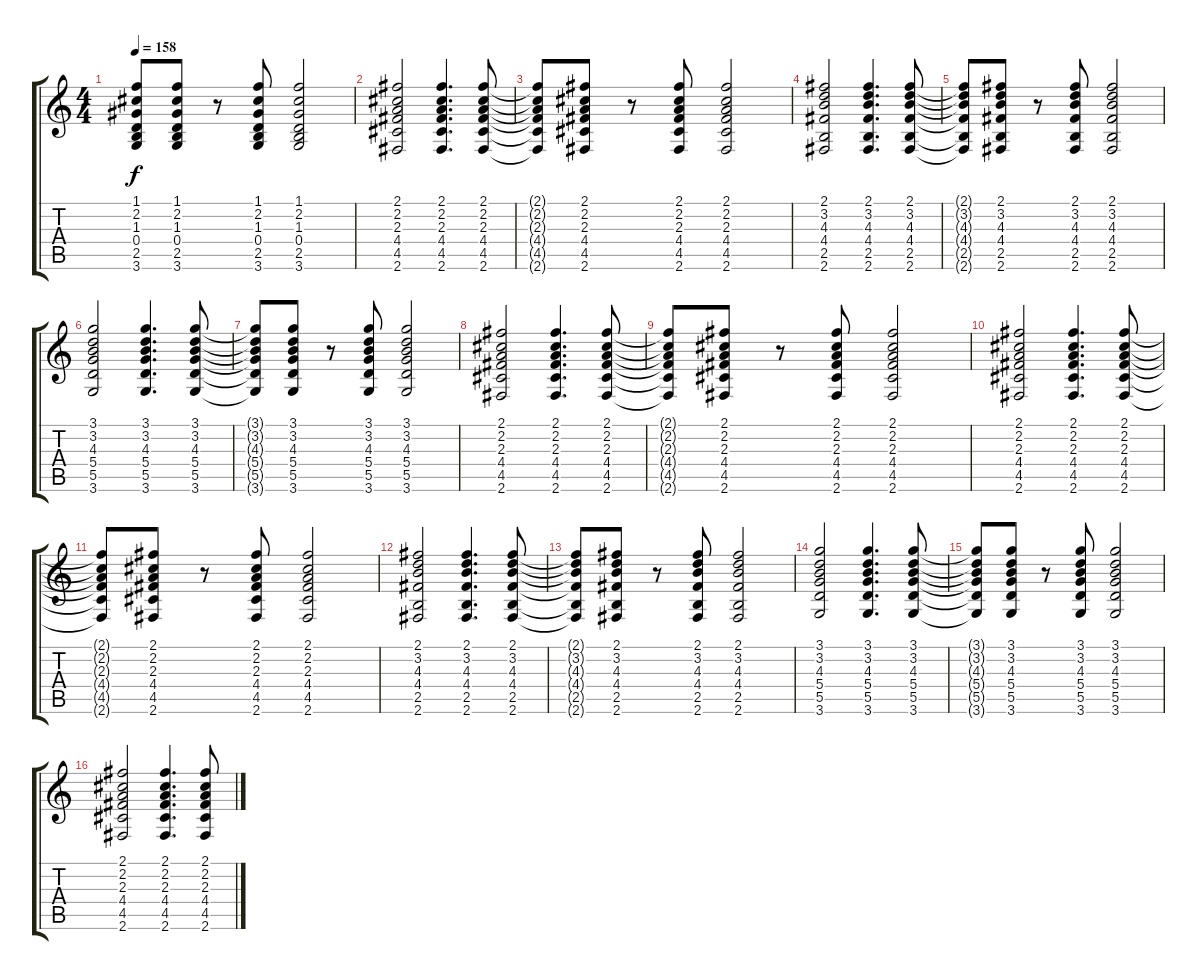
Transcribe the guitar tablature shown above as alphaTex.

\track "" {instrument electricguitarclean}
\staff {score tabs}
\tuning (E4 B3 G3 D3 A2 E2) {hide}
\ts (4 4)
\tempo 158
\clef g2
\ks c
(1.1{t} 2.2{t} 1.3{t} 0.4{t} 2.5{t} 3.6{t}).8{dy f} (1.1 2.2 1.3 0.4 2.5 3.6).8 r.8 (1.1 2.2 1.3 0.4 2.5 3.6).8 (1.1 2.2 1.3 0.4 2.5 3.6).2 |
(2.1 2.2 2.3 4.4 4.5 2.6).2 (2.1 2.2 2.3 4.4 4.5 2.6).4{d} (2.1 2.2 2.3 4.4 4.5 2.6).8 |
(2.1{t} 2.2{t} 2.3{t} 4.4{t} 4.5{t} 2.6{t}).8 (2.1 2.2 2.3 4.4 4.5 2.6).8 r.8 (2.1 2.2 2.3 4.4 4.5 2.6).8 (2.1 2.2 2.3 4.4 4.5 2.6).2 |
(2.1 3.2 4.3 4.4 2.5 2.6).2 (2.1 3.2 4.3 4.4 2.5 2.6).4{d} (2.1 3.2 4.3 4.4 2.5 2.6).8 |
(2.1{t} 3.2{t} 4.3{t} 4.4{t} 2.5{t} 2.6{t}).8 (2.1 3.2 4.3 4.4 2.5 2.6).8 r.8 (2.1 3.2 4.3 4.4 2.5 2.6).8 (2.1 3.2 4.3 4.4 2.5 2.6).2 |
(3.1 3.2 4.3 5.4 5.5 3.6).2 (3.1 3.2 4.3 5.4 5.5 3.6).4{d} (3.1 3.2 4.3 5.4 5.5 3.6).8 |
(3.1{t} 3.2{t} 4.3{t} 5.4{t} 5.5{t} 3.6{t}).8 (3.1 3.2 4.3 5.4 5.5 3.6).8 r.8 (3.1 3.2 4.3 5.4 5.5 3.6).8 (3.1 3.2 4.3 5.4 5.5 3.6).2 |
(2.1 2.2 2.3 4.4 4.5 2.6).2 (2.1 2.2 2.3 4.4 4.5 2.6).4{d} (2.1 2.2 2.3 4.4 4.5 2.6).8 |
(2.1{t} 2.2{t} 2.3{t} 4.4{t} 4.5{t} 2.6{t}).8 (2.1 2.2 2.3 4.4 4.5 2.6).8 r.8 (2.1 2.2 2.3 4.4 4.5 2.6).8 (2.1 2.2 2.3 4.4 4.5 2.6).2 |
(2.1 2.2 2.3 4.4 4.5 2.6).2 (2.1 2.2 2.3 4.4 4.5 2.6).4{d} (2.1 2.2 2.3 4.4 4.5 2.6).8 |
(2.1{t} 2.2{t} 2.3{t} 4.4{t} 4.5{t} 2.6{t}).8 (2.1 2.2 2.3 4.4 4.5 2.6).8 r.8 (2.1 2.2 2.3 4.4 4.5 2.6).8 (2.1 2.2 2.3 4.4 4.5 2.6).2 |
(2.1 3.2 4.3 4.4 2.5 2.6).2 (2.1 3.2 4.3 4.4 2.5 2.6).4{d} (2.1 3.2 4.3 4.4 2.5 2.6).8 |
(2.1{t} 3.2{t} 4.3{t} 4.4{t} 2.5{t} 2.6{t}).8 (2.1 3.2 4.3 4.4 2.5 2.6).8 r.8 (2.1 3.2 4.3 4.4 2.5 2.6).8 (2.1 3.2 4.3 4.4 2.5 2.6).2 |
(3.1 3.2 4.3 5.4 5.5 3.6).2 (3.1 3.2 4.3 5.4 5.5 3.6).4{d} (3.1 3.2 4.3 5.4 5.5 3.6).8 |
(3.1{t} 3.2{t} 4.3{t} 5.4{t} 5.5{t} 3.6{t}).8 (3.1 3.2 4.3 5.4 5.5 3.6).8 r.8 (3.1 3.2 4.3 5.4 5.5 3.6).8 (3.1 3.2 4.3 5.4 5.5 3.6).2 |
(2.1 2.2 2.3 4.4 4.5 2.6).2 (2.1 2.2 2.3 4.4 4.5 2.6).4{d} (2.1 2.2 2.3 4.4 4.5 2.6).8
